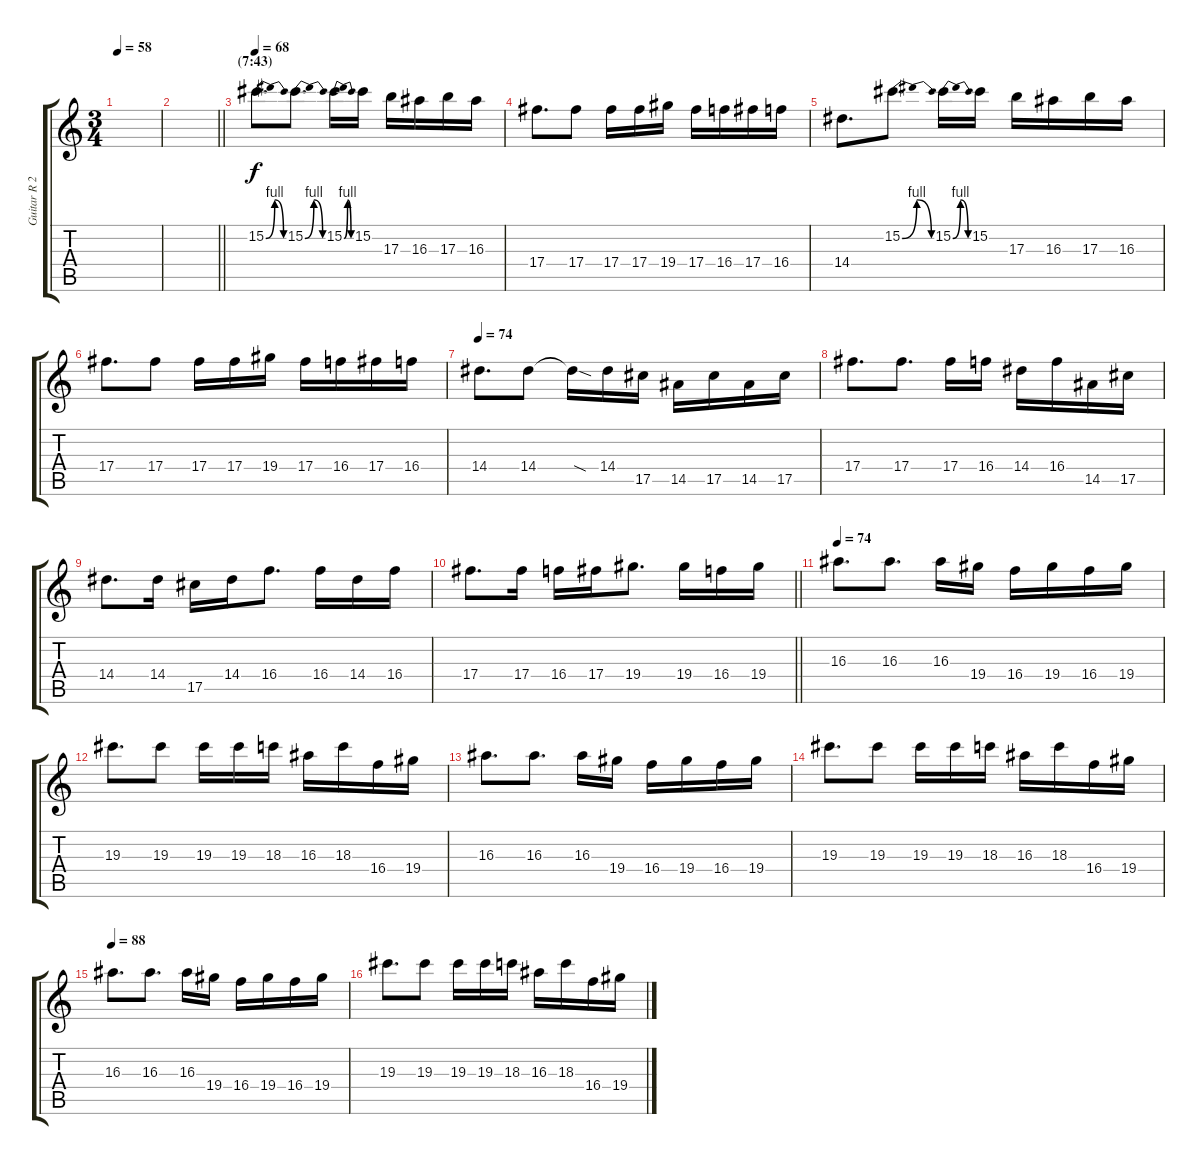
\track ("Guitar R 2" "Guitar R 2") {instrument overdrivenguitar}
\staff {score tabs}
\tuning (Eb4 Bb3 Gb3 Db3 Ab2 Eb2) {hide}
\ts (3 4)
\tempo 58
\clef g2
\ks c
|
\barLineRight lightlight
|
\section ("" "(7:43)")
\tempo 68
15.2{be (bendrelease 0 0 15 4 50 4 60 0)}.8{d} 15.2{be (bendrelease 0 0 15 4 50 4 60 0)}.8{d} 15.2{be (bendrelease 0 0 15 4 50 4 60 0)}.16 15.2.16 17.3.16 16.3.16 17.3.16 16.3.16 |
17.4.8{d} 17.4.8 17.4.16 17.4.16 19.4.16 17.4.16 16.4.16 17.4.16 16.4.16 |
14.4.8{d} 15.2{be (bendrelease 0 0 15 4 50 4 60 0)}.8{d} 15.2{be (bendrelease 0 0 15 4 50 4 60 0)}.16 15.2.16 17.3.16 16.3.16 17.3.16 16.3.16 |
17.4.8{d} 17.4.8 17.4.16 17.4.16 19.4.16 17.4.16 16.4.16 17.4.16 16.4.16 |
\tempo 74
14.4.8{d} 14.4.8 14.4{sod t}.16 14.4.16 17.5.16 14.5.16 17.5.16 14.5.16 17.5.16 |
17.4.8{d} 17.4.8{d} 17.4.16 16.4.16 14.4.16 16.4.16 14.5.16 17.5.16 |
14.4.8{d} 14.4.16 17.5.16 14.4.16 16.4.8{d} 16.4.16 14.4.16 16.4.16 |
\barLineRight lightlight
17.4.8{d} 17.4.16 16.4.16 17.4.16 19.4.8{d} 19.4.16 16.4.16 19.4.16 |
\tempo 74
16.3.8{d} 16.3.8{d} 16.3.16 19.4.16 16.4.16 19.4.16 16.4.16 19.4.16 |
19.3.8{d} 19.3.8 19.3.16 19.3.16 18.3.16 16.3.16 18.3.16 16.4.16 19.4.16 |
16.3.8{d} 16.3.8{d} 16.3.16 19.4.16 16.4.16 19.4.16 16.4.16 19.4.16 |
19.3.8{d} 19.3.8 19.3.16 19.3.16 18.3.16 16.3.16 18.3.16 16.4.16 19.4.16 |
\tempo 88
16.3.8{d} 16.3.8{d} 16.3.16 19.4.16 16.4.16 19.4.16 16.4.16 19.4.16 |
19.3.8{d} 19.3.8 19.3.16 19.3.16 18.3.16 16.3.16 18.3.16 16.4.16 19.4.16
